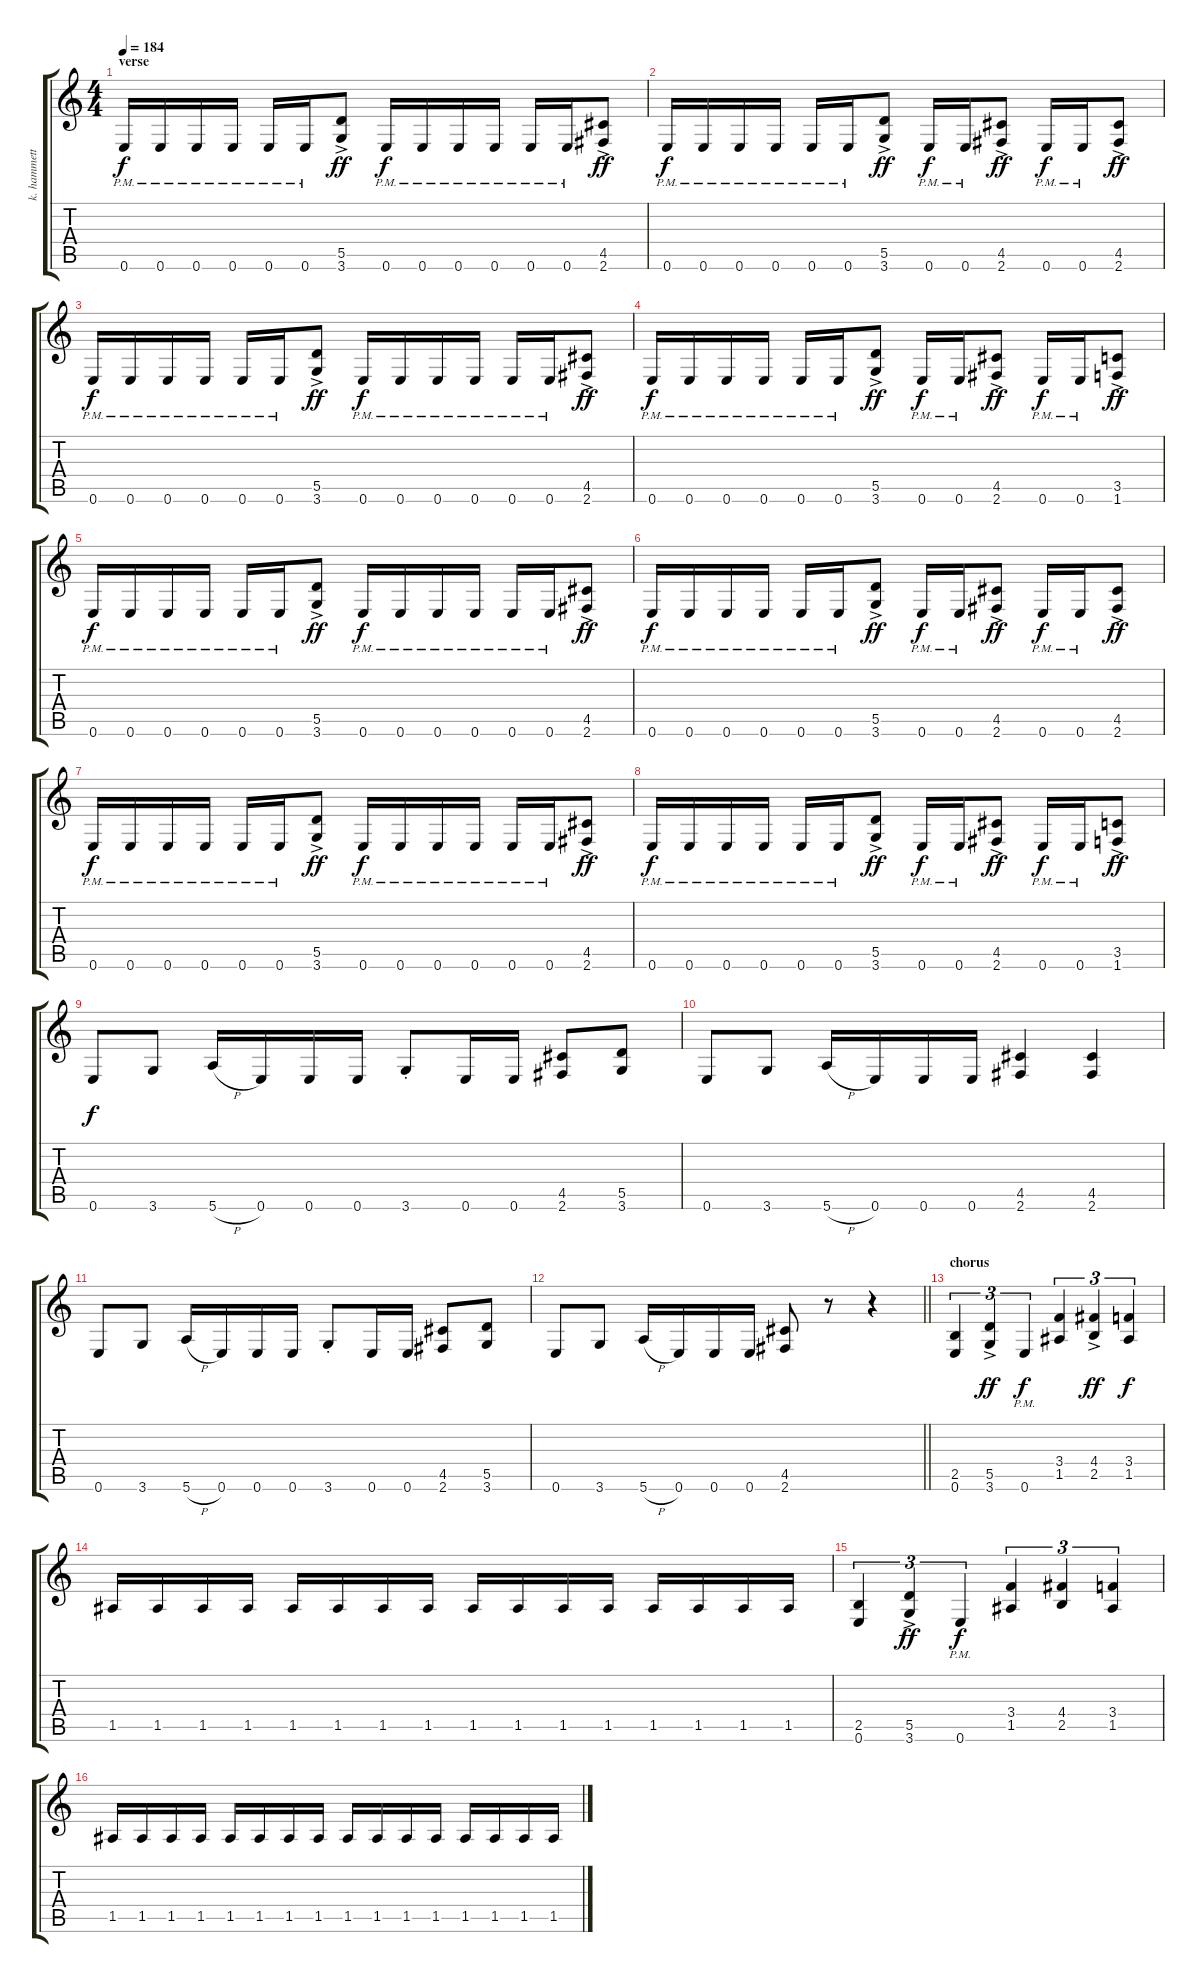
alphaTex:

\track ("k. hammett - rhythm guitar" "k. hammett") {instrument distortionguitar}
\staff {score tabs}
\tuning (E4 B3 G3 D3 A2 E2) {hide}
\ts (4 4)
\section ("" "verse")
\tempo 184
\clef g2
\ks c
0.6{pm}.16{dy f} 0.6{pm}.16 0.6{pm}.16 0.6{pm}.16 0.6{pm}.16 0.6{pm}.16 (5.5{ac} 3.6{ac}).8{dy ff} 0.6{pm}.16{dy f} 0.6{pm}.16 0.6{pm}.16 0.6{pm}.16 0.6{pm}.16 0.6{pm}.16 (4.5{ac} 2.6{ac}).8{dy ff} |
0.6{pm}.16{dy f} 0.6{pm}.16 0.6{pm}.16 0.6{pm}.16 0.6{pm}.16 0.6{pm}.16 (5.5{ac} 3.6{ac}).8{dy ff} 0.6{pm}.16{dy f} 0.6{pm}.16 (4.5{ac} 2.6{ac}).8{dy ff} 0.6{pm}.16{dy f} 0.6{pm}.16 (4.5{ac} 2.6{ac}).8{dy ff} |
0.6{pm}.16{dy f} 0.6{pm}.16 0.6{pm}.16 0.6{pm}.16 0.6{pm}.16 0.6{pm}.16 (5.5{ac} 3.6{ac}).8{dy ff} 0.6{pm}.16{dy f} 0.6{pm}.16 0.6{pm}.16 0.6{pm}.16 0.6{pm}.16 0.6{pm}.16 (4.5{ac} 2.6{ac}).8{dy ff} |
0.6{pm}.16{dy f} 0.6{pm}.16 0.6{pm}.16 0.6{pm}.16 0.6{pm}.16 0.6{pm}.16 (5.5{ac} 3.6{ac}).8{dy ff} 0.6{pm}.16{dy f} 0.6{pm}.16 (4.5{ac} 2.6{ac}).8{dy ff} 0.6{pm}.16{dy f} 0.6{pm}.16 (3.5{ac} 1.6{ac}).8{dy ff} |
0.6{pm}.16{dy f} 0.6{pm}.16 0.6{pm}.16 0.6{pm}.16 0.6{pm}.16 0.6{pm}.16 (5.5{ac} 3.6{ac}).8{dy ff} 0.6{pm}.16{dy f} 0.6{pm}.16 0.6{pm}.16 0.6{pm}.16 0.6{pm}.16 0.6{pm}.16 (4.5{ac} 2.6{ac}).8{dy ff} |
0.6{pm}.16{dy f} 0.6{pm}.16 0.6{pm}.16 0.6{pm}.16 0.6{pm}.16 0.6{pm}.16 (5.5{ac} 3.6{ac}).8{dy ff} 0.6{pm}.16{dy f} 0.6{pm}.16 (4.5{ac} 2.6{ac}).8{dy ff} 0.6{pm}.16{dy f} 0.6{pm}.16 (4.5{ac} 2.6{ac}).8{dy ff} |
0.6{pm}.16{dy f} 0.6{pm}.16 0.6{pm}.16 0.6{pm}.16 0.6{pm}.16 0.6{pm}.16 (5.5{ac} 3.6{ac}).8{dy ff} 0.6{pm}.16{dy f} 0.6{pm}.16 0.6{pm}.16 0.6{pm}.16 0.6{pm}.16 0.6{pm}.16 (4.5{ac} 2.6{ac}).8{dy ff} |
0.6{pm}.16{dy f} 0.6{pm}.16 0.6{pm}.16 0.6{pm}.16 0.6{pm}.16 0.6{pm}.16 (5.5{ac} 3.6{ac}).8{dy ff} 0.6{pm}.16{dy f} 0.6{pm}.16 (4.5{ac} 2.6{ac}).8{dy ff} 0.6{pm}.16{dy f} 0.6{pm}.16 (3.5{ac} 1.6{ac}).8{dy ff} |
0.6.8{dy f} 3.6.8 5.6{h}.16 0.6.16 0.6.16 0.6.16 3.6{st}.8 0.6.16 0.6.16 (4.5 2.6).8 (5.5 3.6).8 |
0.6.8 3.6.8 5.6{h}.16 0.6.16 0.6.16 0.6.16 (4.5 2.6).4 (4.5 2.6).4 |
0.6.8 3.6.8 5.6{h}.16 0.6.16 0.6.16 0.6.16 3.6{st}.8 0.6.16 0.6.16 (4.5 2.6).8 (5.5 3.6).8 |
\barLineRight lightlight
0.6.8 3.6.8 5.6{h}.16 0.6.16 0.6.16 0.6.16 (4.5 2.6).8 r.8 r.4 |
\section ("" "chorus")
(2.5 0.6).4{tu (3 2)} (5.5{ac} 3.6{ac}).4{tu (3 2) dy ff} 0.6{pm}.4{tu (3 2) dy f} (3.4 1.5).4{tu (3 2)} (4.4{ac} 2.5{ac}).4{tu (3 2) dy ff} (3.4 1.5).4{tu (3 2) dy f} |
1.5.16 1.5.16 1.5.16 1.5.16 1.5.16 1.5.16 1.5.16 1.5.16 1.5.16 1.5.16 1.5.16 1.5.16 1.5.16 1.5.16 1.5.16 1.5.16 |
(2.5 0.6).4{tu (3 2)} (5.5{ac} 3.6{ac}).4{tu (3 2) dy ff} 0.6{pm}.4{tu (3 2) dy f} (3.4 1.5).4{tu (3 2)} (4.4 2.5).4{tu (3 2)} (3.4 1.5).4{tu (3 2)} |
1.5.16 1.5.16 1.5.16 1.5.16 1.5.16 1.5.16 1.5.16 1.5.16 1.5.16 1.5.16 1.5.16 1.5.16 1.5.16 1.5.16 1.5.16 1.5.16
